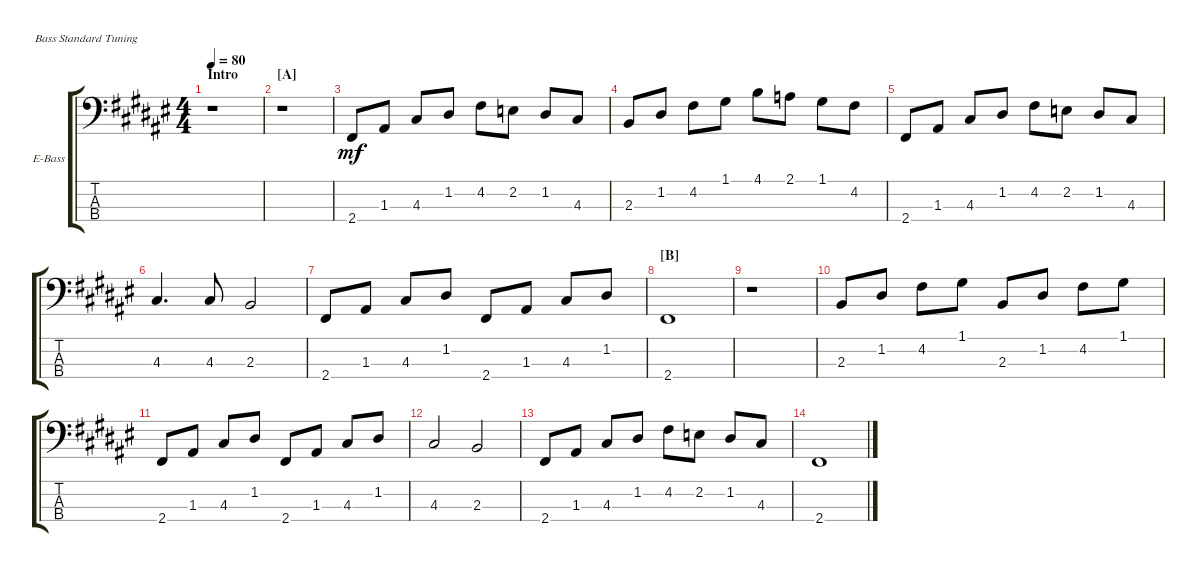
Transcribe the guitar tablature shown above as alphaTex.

\defaultSystemsLayout 4
\bracketExtendMode groupsimilarinstruments
\firstSystemTrackNameOrientation horizontal
\otherSystemsTrackNameOrientation horizontal
\track ("Electric Bass" "E-Bass") {instrument electricbassfinger}
\staff {score tabs}
\tuning (G2 D2 A1 E1)
\ts (4 4)
\section ("" "Intro")
\tempo 80
\clef f4
\scale
0.56338
\ks f#
r.1{dy mf instrument electricbassfinger} |
\section ("A" "")
\scale
0.21831 r.1 |
\scale
0.21831 2.4.8 1.3.8 4.3.8 1.2.8 4.2.8 2.2.8 1.2.8 4.3.8 |
\scale
0.333333 2.3.8 1.2.8 4.2.8 1.1.8 4.1.8 2.1.8 1.1.8 4.2.8 |
\scale
0.333333 2.4.8 1.3.8 4.3.8 1.2.8 4.2.8 2.2.8 1.2.8 4.3.8 |
\scale
0.333333 4.3.4{d} 4.3.8 2.3.2 |
\scale
0.333333 2.4.8 1.3.8 4.3.8 1.2.8 2.4.8 1.3.8 4.3.8 1.2.8 |
\section ("B" "")
\scale
0.333333 2.4.1 |
\scale
0.333333 r.1 |
\scale
0.333333 2.3.8 1.2.8 4.2.8 1.1.8 2.3.8 1.2.8 4.2.8 1.1.8 |
\scale
0.333333 2.4.8 1.3.8 4.3.8 1.2.8 2.4.8 1.3.8 4.3.8 1.2.8 |
\scale
0.333333 4.3.2 2.3.2 |
2.4.8 1.3.8 4.3.8 1.2.8 4.2.8 2.2.8 1.2.8 4.3.8 |
2.4.1
